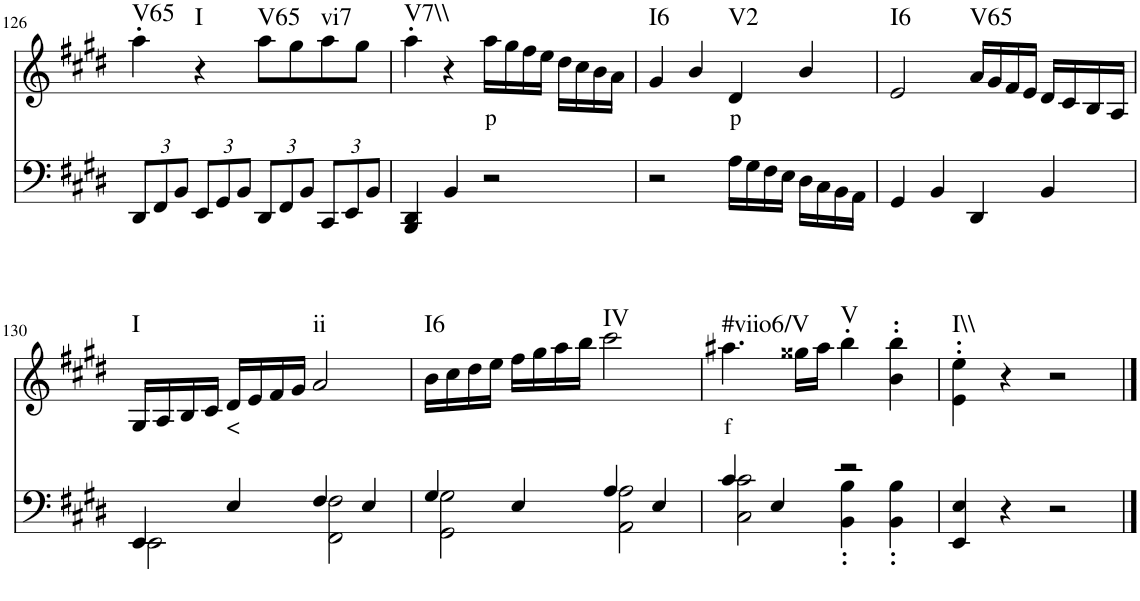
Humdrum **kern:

**kern	**kern	**text	**harte
*part2	*part1	*part1	*part1
*staff2	*staff1	*staff1	*
*I"Piano	*I"Piano	*	*
*I'Pno	*I'Pno	*	*
!!LO:PB:g=z
*clefF4	*clefG2	*	*
*k[f#c#g#d#]	*k[f#c#g#d#]	*	*
*M2/2	*M2/2	*	*
*Xbrackettup	*	*	*
=126	=126	=126	=126
!	!	!	!LO:H:kt=V65
12DD#/L	4aa'\	.	N
12FF#/	.	.	.
12BB/J	.	.	.
!	!	!	!LO:H:kt=I
12EE/L	4r	.	N
12GG#/	.	.	.
12BB/J	.	.	.
!	!	!	!LO:H:kt=V65
12DD#/L	8aa\L	.	N
12FF#/	.	.	.
.	8gg#\	.	.
12BB/J	.	.	.
!	!	!	!LO:H:kt=vi7
12CC#/L	8aa\	.	N
12EE/	.	.	.
.	8gg#\J	.	.
12BB/J	.	.	.
=127	=127	=127	=127
!	!	!	!LO:H:kt=V7\\
4BBB/ 4DD#/	4aa'\	.	N
4BB/	4r	.	.
!	!	!LO:LY:b	!
2r	16aa\LL	p	.
.	16gg#\	.	.
.	16ff#\	.	.
.	16ee\JJ	.	.
.	16dd#\LL	.	.
.	16cc#\	.	.
.	16b\	.	.
.	16a\JJ	.	.
=128	=128	=128	=128
!	!	!	!LO:H:kt=I6
2r	4g#/	.	N
.	4b/	.	.
!	!	!LO:LY:b	!LO:H:kt=V2
16A\LL	4d#/	p	N
16G#\	.	.	.
16F#\	.	.	.
16E\JJ	.	.	.
16D#\LL	4b/	.	.
16C#\	.	.	.
16BB\	.	.	.
16AA\JJ	.	.	.
=129	=129	=129	=129
!	!	!	!LO:H:kt=I6
4GG#/	2e/	.	N
4BB/	.	.	.
!	!	!	!LO:H:kt=V65
4DD#/	16a/LL	.	N
.	16g#/	.	.
.	16f#/	.	.
.	16e/JJ	.	.
4BB/	16d#/LL	.	.
.	16c#/	.	.
.	16B/	.	.
.	16A/JJ	.	.
!!LO:LB:g=z
=130	=130	=130	=130
*^	*	*	*
!	!	!	!	!LO:H:kt=I
4EE/	2EE\	16G#/LL	.	N
.	.	16A/	.	.
.	.	16B/	.	.
.	.	16c#/JJ	.	.
!	!	!	!LO:LY:b	!
4E/	.	16d#/LL	<	.
.	.	16e/	.	.
.	.	16f#/	.	.
.	.	16g#/JJ	.	.
!	!	!	!	!LO:H:kt=ii
4F#/	2FF#\ 2F#\	2a/	.	N
4E/	.	.	.	.
=131	=131	=131	=131	=131
!	!	!	!	!LO:H:kt=I6
4G#/	2GG#\ 2G#\	16b\LL	.	N
.	.	16cc#\	.	.
.	.	16dd#\	.	.
.	.	16ee\JJ	.	.
4E/	.	16ff#\LL	.	.
.	.	16gg#\	.	.
.	.	16aa\	.	.
.	.	16bb\JJ	.	.
!	!	!	!	!LO:H:kt=IV
4A/	2AA\ 2A\	2ccc#\	.	N
4E/	.	.	.	.
=132	=132	=132	=132	=132
!	!	!	!LO:LY:b	!LO:H:kt=#viio6/V
4c#/	2C#\ 2c#\	4.aa#X\	f	N
4E/	.	.	.	.
.	.	16gg##X\LL	.	.
.	.	16aa#\JJ	.	.
!	!	!	!	!LO:H:kt=V
2r	4BB\' 4B\'	4bb'\	.	N
.	4BB\' 4B\'	4b\' 4bb\'	.	.
=133	=133	=133	=133	=133
!	!	!	!	!LO:H:kt=I\\
*v	*v	*	*	*
4EE/ 4E/	4e\' 4ee\'	.	N
4r	4r	.	.
2r	2r	.	.
==	==	==	==
*-	*-	*-	*-
